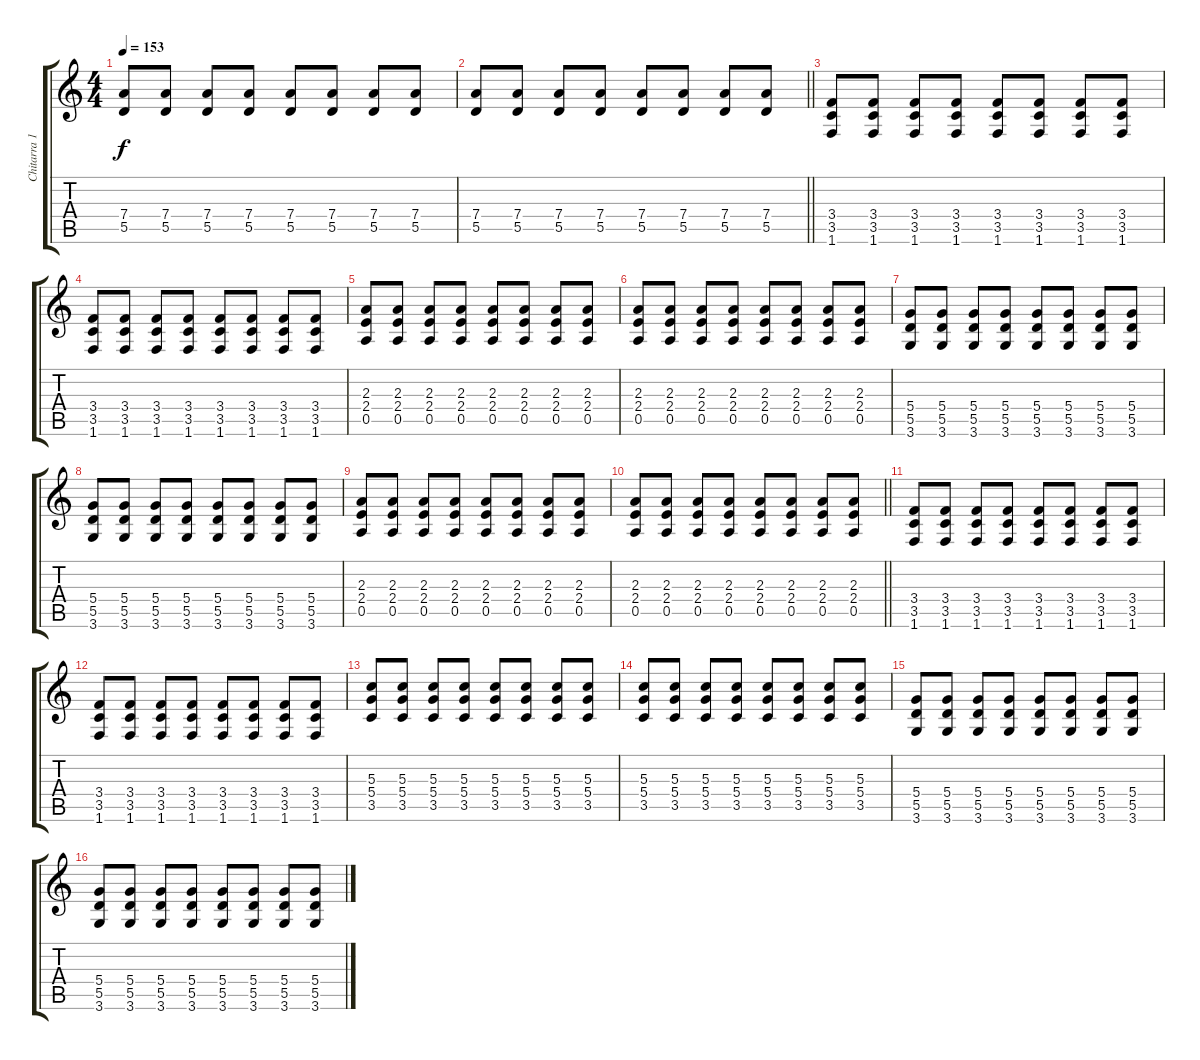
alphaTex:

\track ("Chitarra 1" "Chitarra 1") {instrument electricguitarclean}
\staff {score tabs}
\tuning (E4 B3 G3 D3 A2 E2) {hide}
\ts (4 4)
\tempo 153
\clef g2
\ks c
(7.4 5.5).8{dy f} (7.4 5.5).8 (7.4 5.5).8 (7.4 5.5).8 (7.4 5.5).8 (7.4 5.5).8 (7.4 5.5).8 (7.4 5.5).8 |
\barLineRight lightlight
(7.4 5.5).8 (7.4 5.5).8 (7.4 5.5).8 (7.4 5.5).8 (7.4 5.5).8 (7.4 5.5).8 (7.4 5.5).8 (7.4 5.5).8 |
(3.4 3.5 1.6).8 (3.4 3.5 1.6).8 (3.4 3.5 1.6).8 (3.4 3.5 1.6).8 (3.4 3.5 1.6).8 (3.4 3.5 1.6).8 (3.4 3.5 1.6).8 (3.4 3.5 1.6).8 |
(3.4 3.5 1.6).8 (3.4 3.5 1.6).8 (3.4 3.5 1.6).8 (3.4 3.5 1.6).8 (3.4 3.5 1.6).8 (3.4 3.5 1.6).8 (3.4 3.5 1.6).8 (3.4 3.5 1.6).8 |
(2.3 2.4 0.5).8 (2.3 2.4 0.5).8 (2.3 2.4 0.5).8 (2.3 2.4 0.5).8 (2.3 2.4 0.5).8 (2.3 2.4 0.5).8 (2.3 2.4 0.5).8 (2.3 2.4 0.5).8 |
(2.3 2.4 0.5).8 (2.3 2.4 0.5).8 (2.3 2.4 0.5).8 (2.3 2.4 0.5).8 (2.3 2.4 0.5).8 (2.3 2.4 0.5).8 (2.3 2.4 0.5).8 (2.3 2.4 0.5).8 |
(5.4 5.5 3.6).8 (5.4 5.5 3.6).8 (5.4 5.5 3.6).8 (5.4 5.5 3.6).8 (5.4 5.5 3.6).8 (5.4 5.5 3.6).8 (5.4 5.5 3.6).8 (5.4 5.5 3.6).8 |
(5.4 5.5 3.6).8 (5.4 5.5 3.6).8 (5.4 5.5 3.6).8 (5.4 5.5 3.6).8 (5.4 5.5 3.6).8 (5.4 5.5 3.6).8 (5.4 5.5 3.6).8 (5.4 5.5 3.6).8 |
(2.3 2.4 0.5).8 (2.3 2.4 0.5).8 (2.3 2.4 0.5).8 (2.3 2.4 0.5).8 (2.3 2.4 0.5).8 (2.3 2.4 0.5).8 (2.3 2.4 0.5).8 (2.3 2.4 0.5).8 |
\barLineRight lightlight
(2.3 2.4 0.5).8 (2.3 2.4 0.5).8 (2.3 2.4 0.5).8 (2.3 2.4 0.5).8 (2.3 2.4 0.5).8 (2.3 2.4 0.5).8 (2.3 2.4 0.5).8 (2.3 2.4 0.5).8 |
(3.4 3.5 1.6).8 (3.4 3.5 1.6).8 (3.4 3.5 1.6).8 (3.4 3.5 1.6).8 (3.4 3.5 1.6).8 (3.4 3.5 1.6).8 (3.4 3.5 1.6).8 (3.4 3.5 1.6).8 |
(3.4 3.5 1.6).8 (3.4 3.5 1.6).8 (3.4 3.5 1.6).8 (3.4 3.5 1.6).8 (3.4 3.5 1.6).8 (3.4 3.5 1.6).8 (3.4 3.5 1.6).8 (3.4 3.5 1.6).8 |
(5.3 5.4 3.5).8 (5.3 5.4 3.5).8 (5.3 5.4 3.5).8 (5.3 5.4 3.5).8 (5.3 5.4 3.5).8 (5.3 5.4 3.5).8 (5.3 5.4 3.5).8 (5.3 5.4 3.5).8 |
(5.3 5.4 3.5).8 (5.3 5.4 3.5).8 (5.3 5.4 3.5).8 (5.3 5.4 3.5).8 (5.3 5.4 3.5).8 (5.3 5.4 3.5).8 (5.3 5.4 3.5).8 (5.3 5.4 3.5).8 |
(5.4 5.5 3.6).8 (5.4 5.5 3.6).8 (5.4 5.5 3.6).8 (5.4 5.5 3.6).8 (5.4 5.5 3.6).8 (5.4 5.5 3.6).8 (5.4 5.5 3.6).8 (5.4 5.5 3.6).8 |
(5.4 5.5 3.6).8 (5.4 5.5 3.6).8 (5.4 5.5 3.6).8 (5.4 5.5 3.6).8 (5.4 5.5 3.6).8 (5.4 5.5 3.6).8 (5.4 5.5 3.6).8 (5.4 5.5 3.6).8
